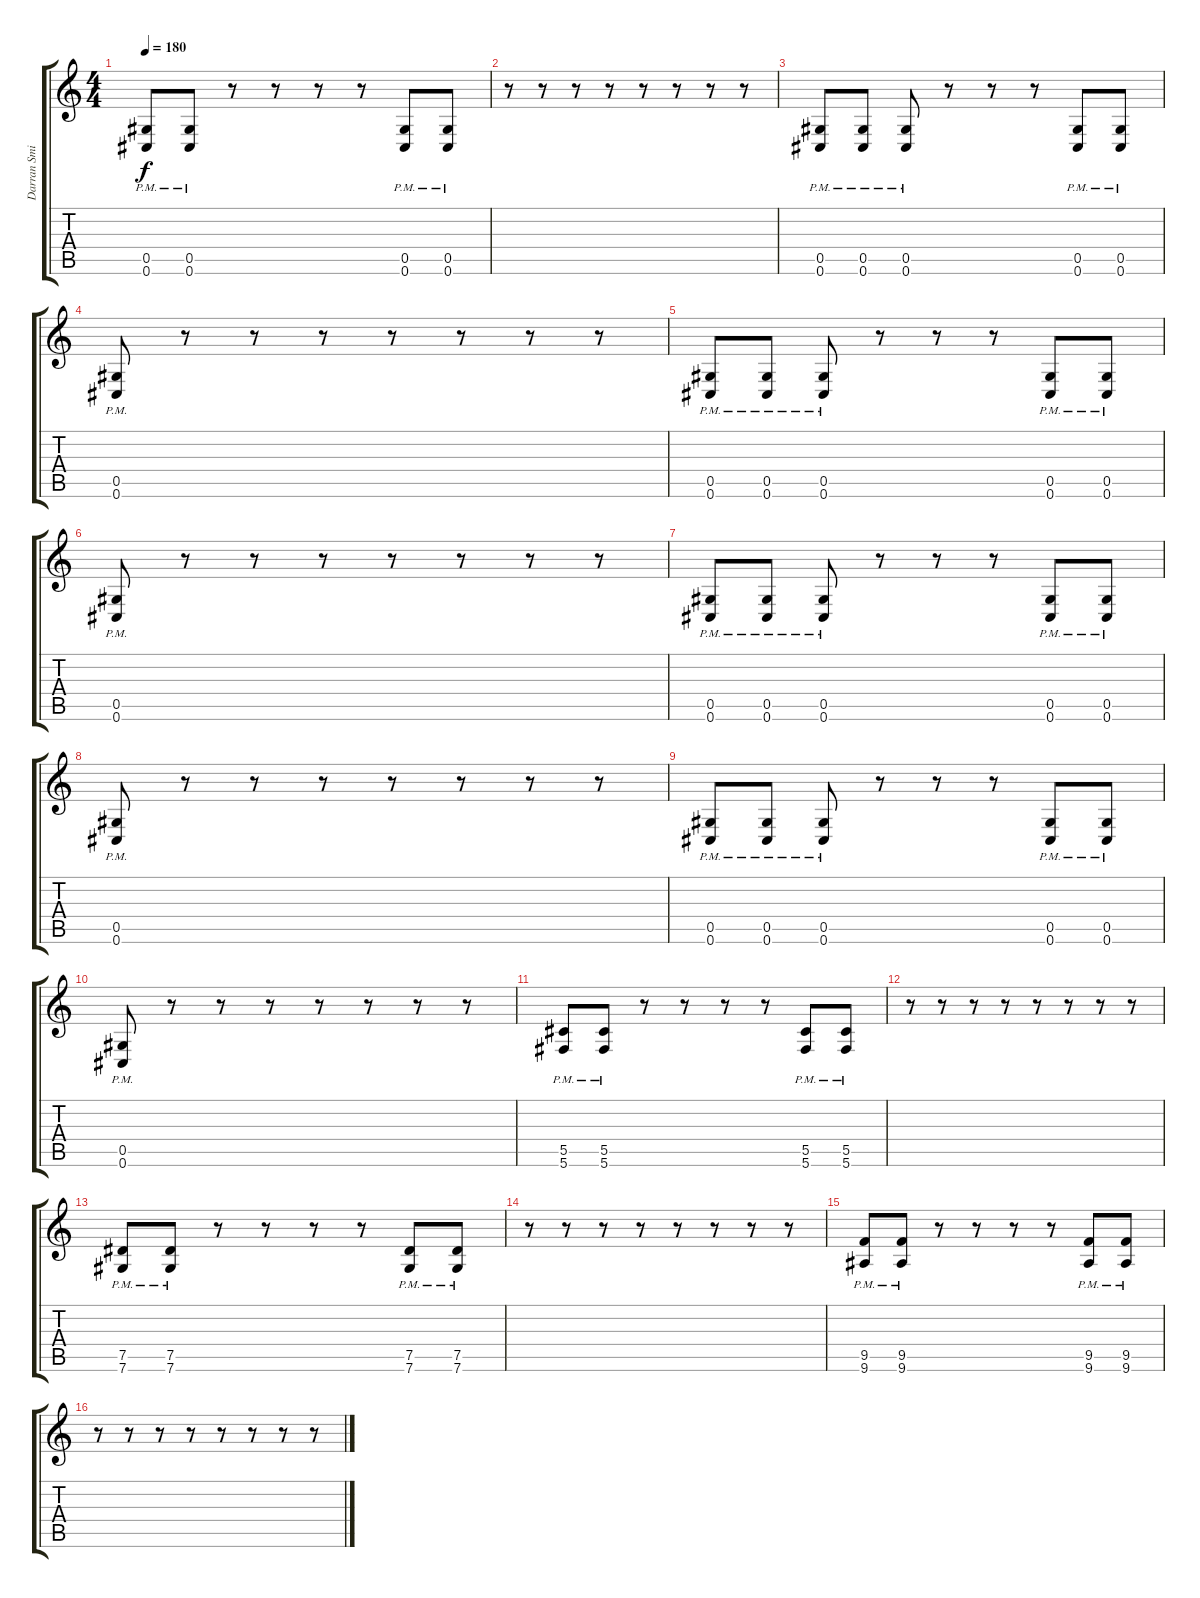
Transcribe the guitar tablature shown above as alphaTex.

\track ("Darran Smith" "Darran Smi") {instrument distortionguitar}
\staff {score tabs}
\tuning (Eb4 Bb3 Gb3 Db3 Ab2 Db2) {hide}
\ts (4 4)
\tempo 180
\clef g2
\ks c
(0.5{pm} 0.6{pm}).8{dy f} (0.5{pm} 0.6{pm}).8 r.8 r.8 r.8 r.8 (0.5{pm} 0.6{pm}).8 (0.5{pm} 0.6{pm}).8 |
r.8 r.8 r.8 r.8 r.8 r.8 r.8 r.8 |
(0.5{pm} 0.6{pm}).8 (0.5{pm} 0.6{pm}).8 (0.5{pm} 0.6{pm}).8 r.8 r.8 r.8 (0.5{pm} 0.6{pm}).8 (0.5{pm} 0.6{pm}).8 |
(0.5{pm} 0.6{pm}).8 r.8 r.8 r.8 r.8 r.8 r.8 r.8 |
(0.5{pm} 0.6{pm}).8 (0.5{pm} 0.6{pm}).8 (0.5{pm} 0.6{pm}).8 r.8 r.8 r.8 (0.5{pm} 0.6{pm}).8 (0.5{pm} 0.6{pm}).8 |
(0.5{pm} 0.6{pm}).8 r.8 r.8 r.8 r.8 r.8 r.8 r.8 |
(0.5{pm} 0.6{pm}).8 (0.5{pm} 0.6{pm}).8 (0.5{pm} 0.6{pm}).8 r.8 r.8 r.8 (0.5{pm} 0.6{pm}).8 (0.5{pm} 0.6{pm}).8 |
(0.5{pm} 0.6{pm}).8 r.8 r.8 r.8 r.8 r.8 r.8 r.8 |
(0.5{pm} 0.6{pm}).8 (0.5{pm} 0.6{pm}).8 (0.5{pm} 0.6{pm}).8 r.8 r.8 r.8 (0.5{pm} 0.6{pm}).8 (0.5{pm} 0.6{pm}).8 |
(0.5{pm} 0.6{pm}).8 r.8 r.8 r.8 r.8 r.8 r.8 r.8 |
(5.5{pm} 5.6{pm}).8 (5.5{pm} 5.6{pm}).8 r.8 r.8 r.8 r.8 (5.5{pm} 5.6{pm}).8 (5.5{pm} 5.6{pm}).8 |
r.8 r.8 r.8 r.8 r.8 r.8 r.8 r.8 |
(7.5{pm} 7.6{pm}).8 (7.5{pm} 7.6{pm}).8 r.8 r.8 r.8 r.8 (7.5{pm} 7.6{pm}).8 (7.5{pm} 7.6{pm}).8 |
r.8 r.8 r.8 r.8 r.8 r.8 r.8 r.8 |
(9.5{pm} 9.6{pm}).8 (9.5{pm} 9.6{pm}).8 r.8 r.8 r.8 r.8 (9.5{pm} 9.6{pm}).8 (9.5{pm} 9.6{pm}).8 |
r.8 r.8 r.8 r.8 r.8 r.8 r.8 r.8
